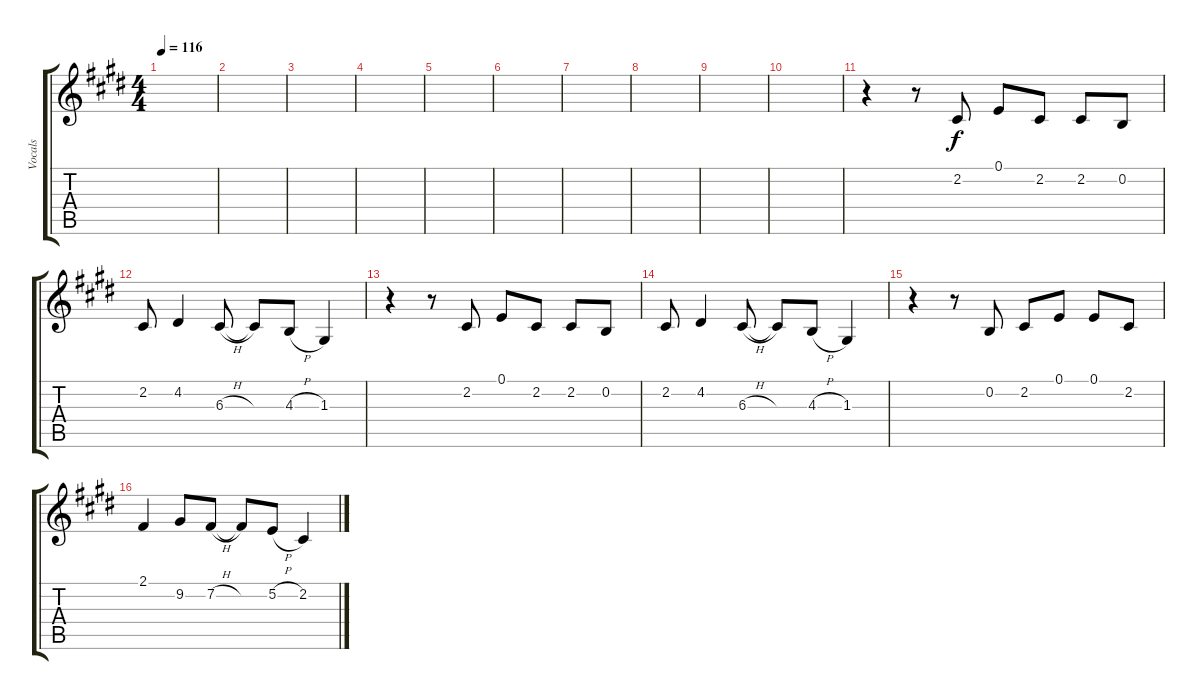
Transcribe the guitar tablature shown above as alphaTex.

\track ("Vocals" "Vocals") {instrument sopranosax}
\staff {score tabs}
\tuning (E4 B3 G3 D3 A2 E2) {hide}
\ts (4 4)
\tempo 116
\clef g2
\ks e
|
|
|
|
|
|
|
|
|
|
r.4 r.8 2.2.8 0.1.8 2.2.8 2.2.8 0.2.8 |
2.2.8 4.2.4 6.3{h}.8 6.3{t}.8 4.3{h}.8 1.3.4 |
r.4 r.8 2.2.8 0.1.8 2.2.8 2.2.8 0.2.8 |
2.2.8 4.2.4 6.3{h}.8 6.3{t}.8 4.3{h}.8 1.3.4 |
r.4 r.8 0.2.8 2.2.8 0.1.8 0.1.8 2.2.8 |
2.1.4 9.2.8 7.2{h}.8 7.2{t}.8 5.2{h}.8 2.2.4
